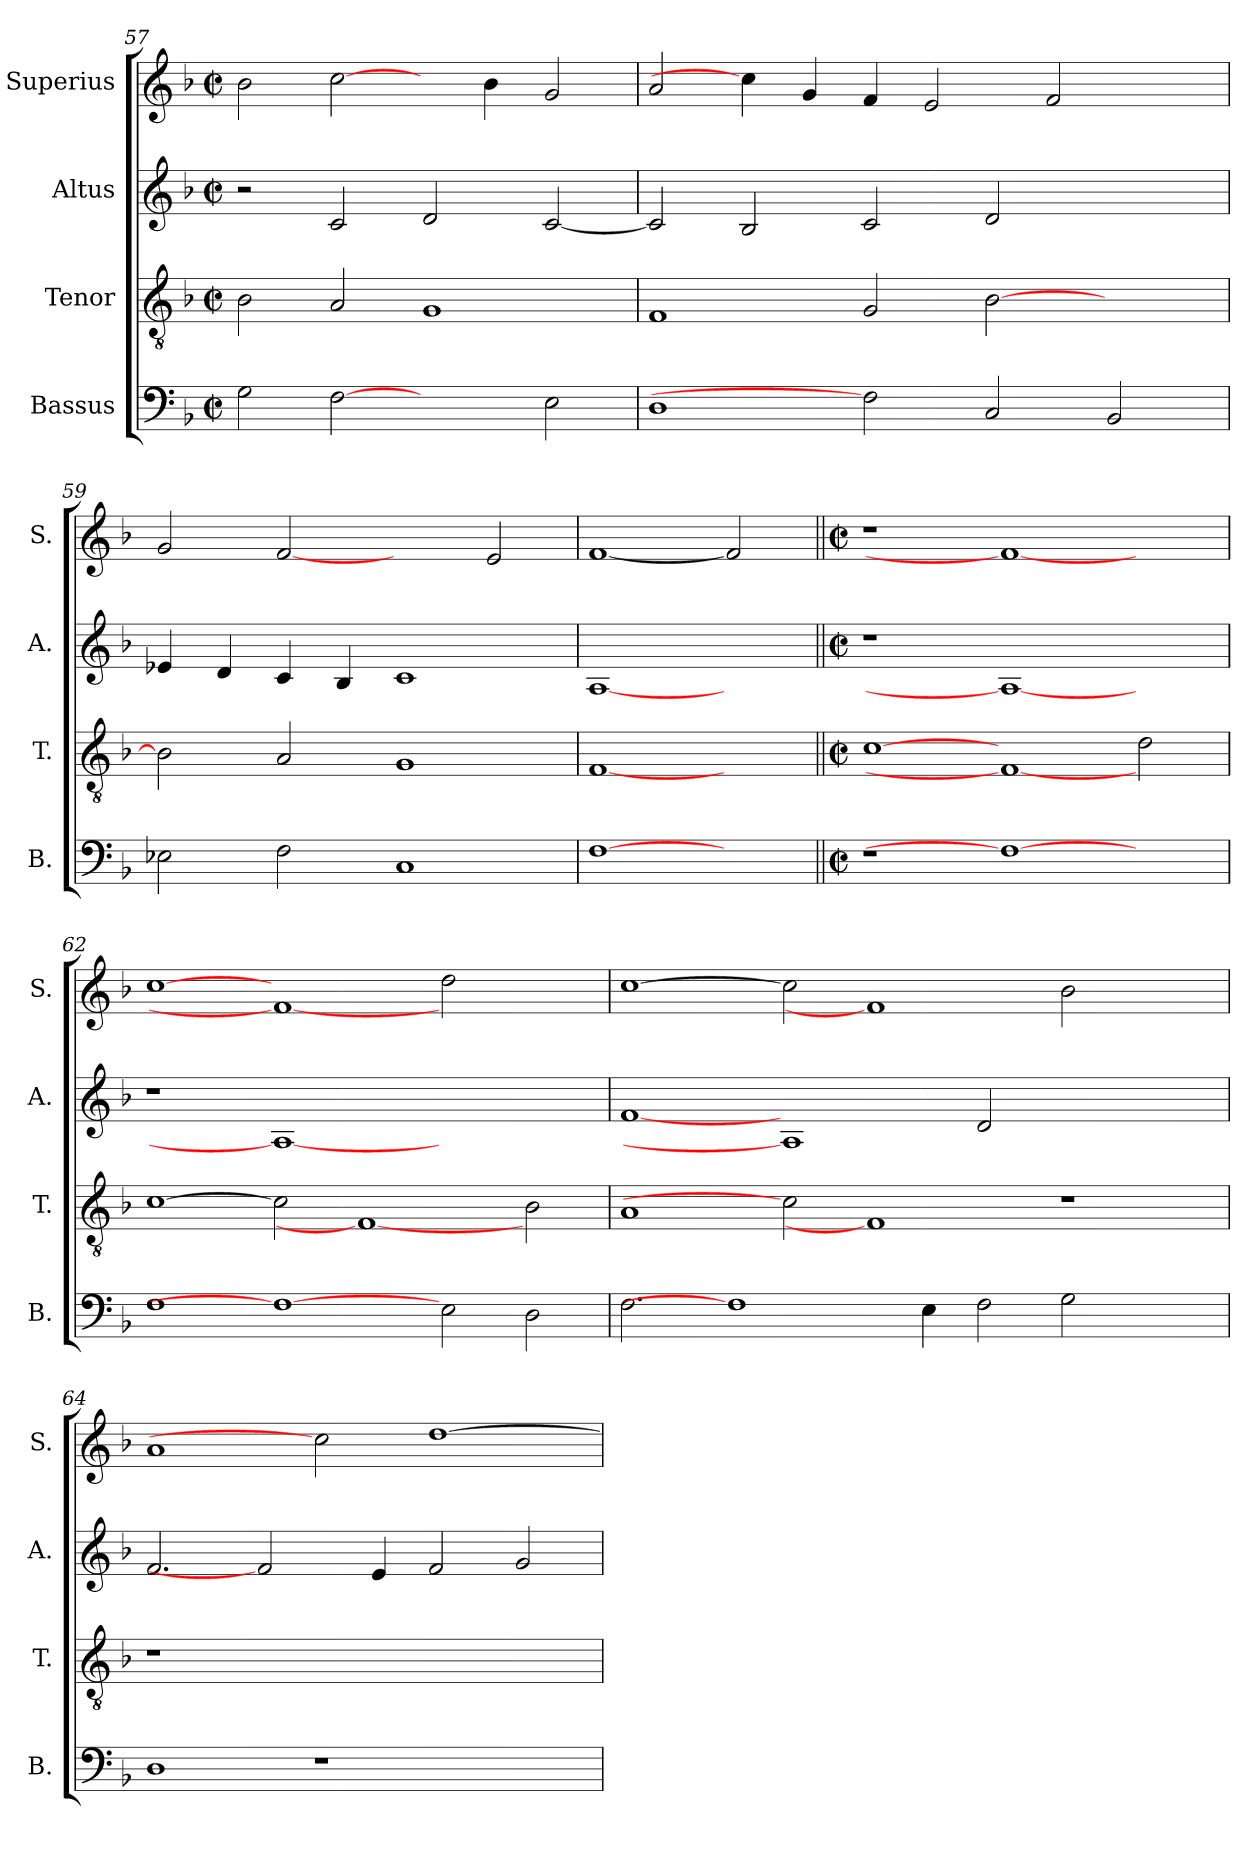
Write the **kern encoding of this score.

**kern	**kern	**kern	**kern
*part4	*part3	*part2	*part1
*staff4	*staff3	*staff2	*staff1
*I"Bassus	*I"Tenor	*I"Altus	*I"Superius
*I'B.	*I'T.	*I'A.	*I'S.
*clefF4	*clefGv2	*clefG2	*clefG2
*	*ITrd7c12	*	*
*k[b-]	*k[b-]	*k[b-]	*k[b-]
*F:	*F:	*F:	*F:
*M2/2	*M2/2	*M2/2	*M2/2
*met(c|)	*met(c|)	*met(c|)	*met(c|)
=57	=57	=57	=57
2Gi\	2BB-i\	2r	2b-i\
[2Fi	2AAi/	2ci/	[2cci\
2ryy	1GGi	2di/	4ryy
.	.	.	4b-i\
2Ei\	.	[<2ci/	2gi/
!!LO:LB:g=z
=58	=58	=58	=58
1Di	1FFi	2ci/]	2ai/
.	.	2B-i/	4cci\]
.	.	.	4gi/
2Fi]	2GGi/	2ci/	4fi/
.	.	.	2ei/
2Ci/	[>2BB-i\	2di/	.
.	.	.	2fi/
2BB-i/	2ryy	2ryy	.
.	.	.	4ryy
=59	=59	=59	=59
2E-Xi\	2BB-i\]	4e-Xi/	2gi/
.	.	4di/	.
2Fi\	2AAi/	4ci/	[2fi
.	.	4B-i/	.
1Ci	1GGi	1ci	2ryy
.	.	.	2ei/
=60	=60	=60	=60
[1Fi	[1FFi	[1Ai	[1fi
2ryy	2ryy	2ryy	2fi]
!!LO:LB:g=z
=61||	=61||	=61||	=61||
*M2/2	*M2/2	*M2/2	*M2/2
*met(c|)	*met(c|)	*met(c|)	*met(c|)
!LO:N:vis=1	!	!LO:N:vis=1	!LO:N:vis=1
1r	[1Ci	1r	1r
1Fi_	1FFi_	1Ai_	1fi_
2ryy	2Di\	2ryy	2ryy
=62	=62	=62	=62
!	!	!LO:N:vis=1	!
1Fi	[1Ci	1r	[1cci
1Fi_	2Ci]	1Ai_	1fi_
.	1FFi_	.	.
2Ei\	.	1ryy	2ddi\
2Di\	2BB-i\	.	2ryy
=63	=63	=63	=63
2.Fi\	1AAi	[1fi	[1cci
1Fi]	.	.	.
.	2Ci]	1Ai]	2cci]
.	1FFi]	.	1fi]
4Ei\	.	.	.
2Fi\	.	2di/	.
2Gi\	1r	1ryy	2b-i\
2ryy	.	.	2ryy
=64	=64	=64	=64
!	!LO:N:vis=1	!	!
1Di	1r	2.fi/	1ai
.	.	2fi]	.
1r	1.ryy	.	2cci]
.	.	4ei/	.
.	.	2fi/	[>1ddi
2ryy	.	2gi/	.
=	=	=	=
*-	*-	*-	*-
